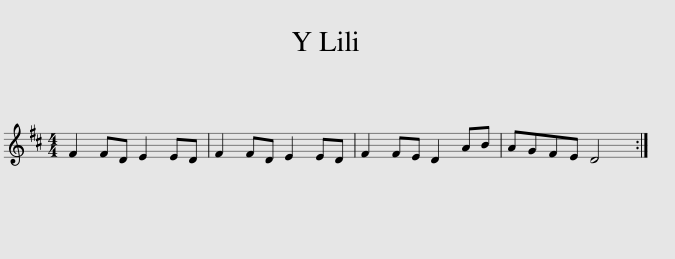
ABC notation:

X:1
L:1/8
M:4/4
I:linebreak $
K:D
V:1 treble
V:1
 F2 FD E2 ED | F2 FD E2 ED | F2 FE D2 AB | AGFE D4 :| %4
